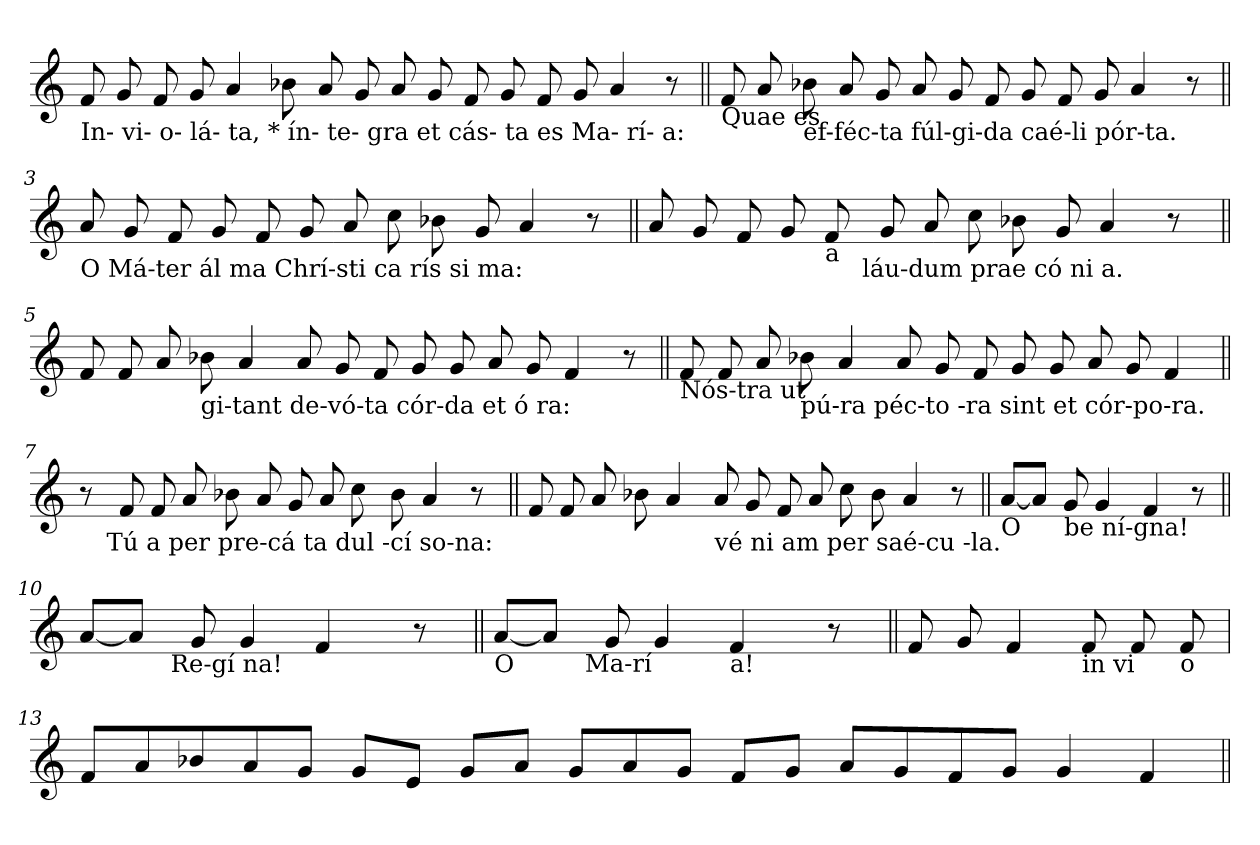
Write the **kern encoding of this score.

**kern
*part1
*staff1
*clefG2
*k[]
*C:
=1
!LO:TX:b:t=In- vi- o- lá- ta, *&nbsp;ín- te- gra et cás- ta es Ma- rí- a&colon;
8f/
8g/
8f/
8g/
4a/
8b-X\
8a/
8g/
8a/
8g/
8f/
8g/
8f/
8g/
4a/
8r
=2||
!LO:TX:b:t=Quae es
8f/
8a/
!LO:TX:b:t=ef-féc-ta fúl-gi-da caé-li pór-ta.
8b-X\
8a/
8g/
8a/
8g/
8f/
8g/
8f/
8g/
4a/
8r
!!LO:LB:g=z
=3||
!LO:TX:b:t=O Má-ter ál ma Chrí-sti ca rís si ma&colon;
8a/
8g/
8f/
8g/
8f/
8g/
8a/
8cc\
8b-X\
8g/
4a/
8r
=4||
!LO:TX:b:t=Sú -sci -pe pí
*^
8a/	2ryy
8g/	.
8f/	.
8g/	.
!LO:TX:b:t=a	!
8f/	16.ryy
!	!LO:TX:b:t=láu-dum prae có ni a.
.	1ryy
8g/	.
8a/	.
8cc\	.
8b-X\	.
8g/	.
4a/	.
8r	.
.	32ryy
!!LO:LB:g=z	!!
=5||	=5||
!LO:TX:b:t=Te nunc flá	!
*v	*v
8f/
8f/
8a/
!LO:TX:b:t=gi-tant de-vó-ta cór-da et ó ra&colon;
8b-X\
4a/
8a/
8g/
8f/
8g/
8g/
8a/
8g/
4f/
8r
=6||
!LO:TX:b:t=Nós-tra ut
8f/
8f/
8a/
!LO:TX:b:t=pú-ra péc-to -ra sint et cór-po-ra.
8b-X\
4a/
8a/
8g/
8f/
8g/
8g/
8a/
8g/
4f/
!!LO:LB:g=z
=7||
*^
8r	16.ryy
!	!LO:TX:b:t=Tú a per pre-cá ta dul -cí so-na&colon;
.	1ryy
8f/	.
8f/	.
8a/	.
8b-X\	.
8a/	.
8g/	.
8a/	.
8cc\	.
.	2ryy
8b-\	.
4a/	.
8r	.
.	32ryy
=8||	=8||
!LO:TX:b:t=Nó-bis con cé-das	!
*v	*v
8f/
8f/
8a/
8b-X\
4a/
!LO:TX:b:t=vé ni am per saé-cu -la.
8a/
8g/
8f/
8a/
8cc\
8b-\
4a/
8r
!!LO:LB:g=z
=9||
!LO:TX:b:t=O
[<8a/L
8a/J]
!LO:TX:b:t=be ní-gna!
8g/
4g/
4f/
8r
=10||
!LO:TX:b:t=O
*^
[<8a/L	8..ryy
8a/J]	.
!	!LO:TX:b:t=Re-gí na!
.	2ryy
8g/	.
4g/	.
4f/	.
.	4ryy
8r	.
.	32ryy
=11||	=11||
!LO:TX:b:t=O	!
[<8a/L	8..ryy
8a/J]	.
!	!LO:TX:b:t=Ma-rí
.	2ryy
8g/	.
4g/	.
!LO:TX:b:t=a!	!
4f/	.
.	4ryy
8r	.
.	32ryy
=12||	=12||
!LO:TX:b:t=Quae só la	!
*v	*v
8f/
8g/
4f/
!LO:TX:b:t=in vi
8f/
8f/
!LO:TX:b:t=o
8f/
!!LO:LB:g=z
=13
8f/L
8a/
8b-X/
8a/
8g/J
8g/L
8e/J
8g/L
8a/J
8g/L
8a/
8g/J
8f/L
8g/J
8a/L
8g/
8f/
8g/J
4g/
4f/
=||
*-
